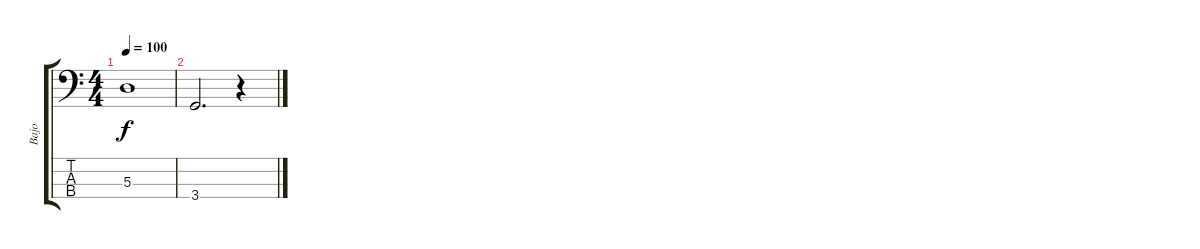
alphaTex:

\track ("Bajo" "Bajo") {solo instrument fretlessbass}
\staff {score tabs}
\tuning (G2 D2 A1 E1) {hide}
\ts (4 4)
\tempo 100
\clef f4
\ks c
5.3.1{dy f} |
3.4.2{d} r.4
